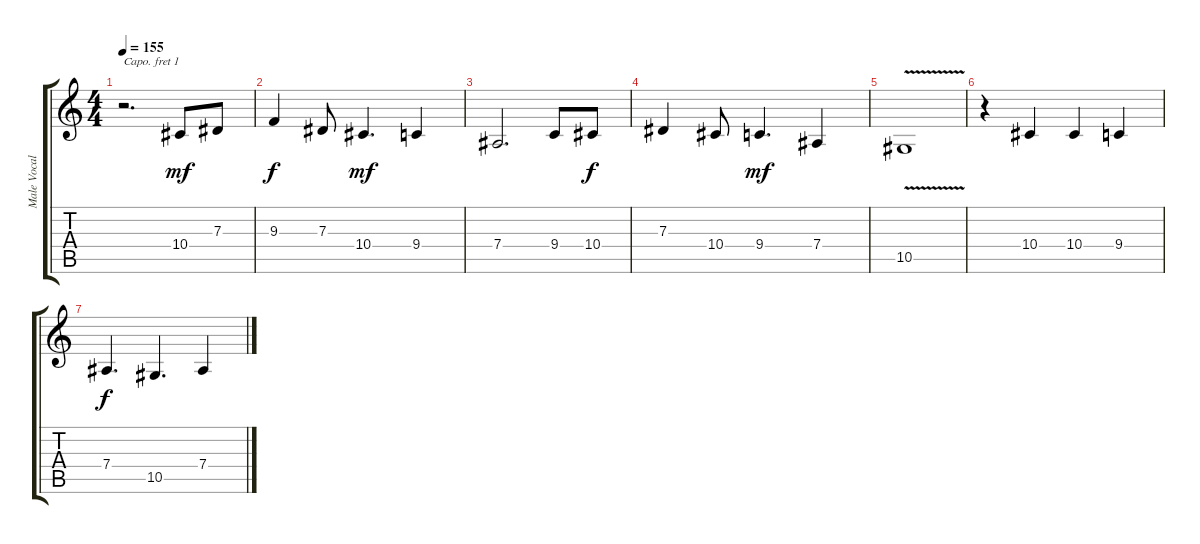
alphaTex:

\track ("Male Vocals" "Male Vocal") {instrument flute}
\staff {score tabs}
\capo 1
\tuning (E4 B3 G3 D3 A2 E2) {hide}
\ts (4 4)
\tempo 155
\clef g2
\ks c
r.2{d dy f} 10.4.8{dy mf} 7.3.8 |
9.3.4{dy f} 7.3.8 10.4.4{d dy mf} 9.4.4 |
7.4.2{d} 9.4.8 10.4.8{dy f} |
7.3.4 10.4.8 9.4.4{d dy mf} 7.4.4 |
10.5{v}.1 |
r.4 10.4.4 10.4.4 9.4.4 |
7.4.4{d dy f} 10.5.4{d} 7.4.4
